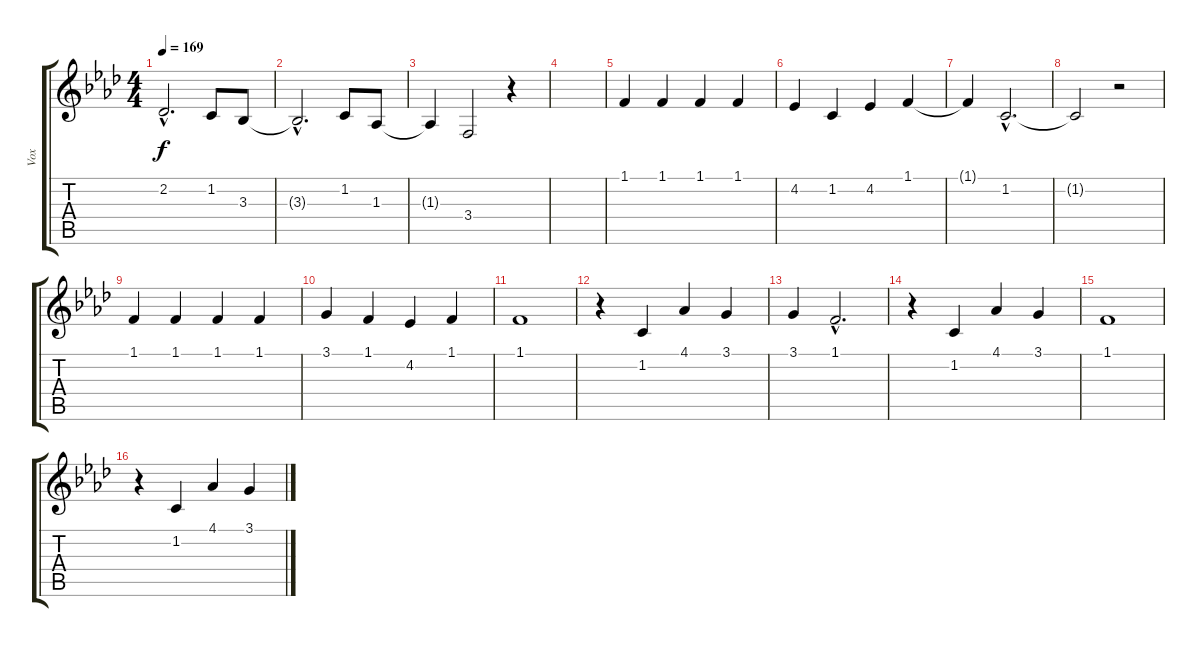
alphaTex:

\track ("Vox" "Vox") {instrument tenorsax}
\staff {score tabs}
\tuning (E4 B3 G3 D3 A2 E2) {hide}
\ts (4 4)
\tempo 169
\clef g2
\ks fminor
2.2{hac t}.2{d dy f} 1.2.8 3.3.8 |
3.3{hac t}.2{d} 1.2.8 1.3.8 |
1.3{t}.4 3.4.2 r.4 |
|
1.1.4 1.1.4 1.1.4 1.1.4 |
4.2.4 1.2.4 4.2.4 1.1.4 |
1.1{t}.4 1.2{hac}.2{d} |
1.2{t}.2 r.2 |
1.1.4 1.1.4 1.1.4 1.1.4 |
3.1.4 1.1.4 4.2.4 1.1.4 |
1.1.1 |
r.4 1.2.4 4.1.4 3.1.4 |
3.1.4 1.1{hac}.2{d} |
r.4 1.2.4 4.1.4 3.1.4 |
1.1.1 |
r.4 1.2.4 4.1.4 3.1.4
